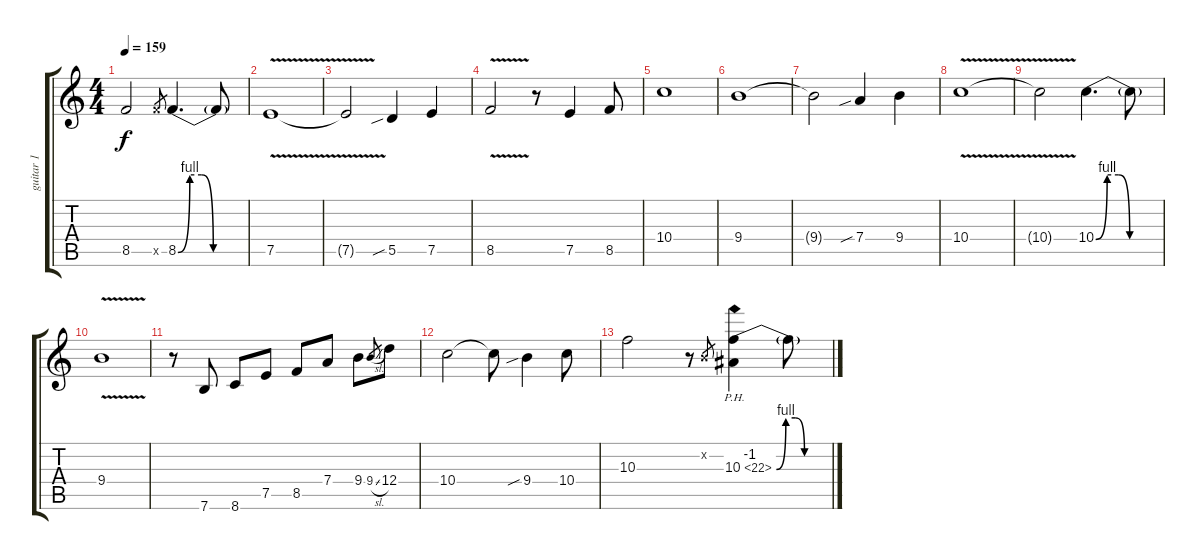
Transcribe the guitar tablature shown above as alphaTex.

\track ("guitar 1" "guitar 1") {instrument distortionguitar}
\staff {score tabs}
\tuning (E4 B3 G3 D3 A2 E2) {hide}
\ts (4 4)
\tempo 159
\clef g2
\ks c
8.5{t}.2{dy f} 8.5{x}.8{gr} 8.5{be (custom 0 0 10 4 20 4 30 0 60 0)}.4{d} 8.5{t}.8 |
7.5{v}.1 |
7.5{t}.2 5.5{sib}.4 7.5.4 |
8.5{v}.2 r.8 7.5.4 8.5.8 |
10.4.1 |
9.4.1 |
9.4{t}.2 7.4{sib}.4 9.4.4 |
10.4{v}.1 |
10.4{t}.2 10.4{be (custom 0 0 10 4 20 4 30 0 60 0)}.4{d} 10.4{t}.8 |
9.4{v}.1 |
r.8 7.6.8 8.6.8 7.5.8 8.5.8 7.4.8 9.4.8 9.4{sl}.8{gr} 12.4.8 |
10.4.2 10.4{t}.8 9.4{sib}.4 10.4.8 |
10.3.2 r.8 0.2{x}.8{gr} (-1.2 10.3{be (custom 0 0 10 4 20 4 30 0 60 0) ph 12}).4 10.3{t}.8
